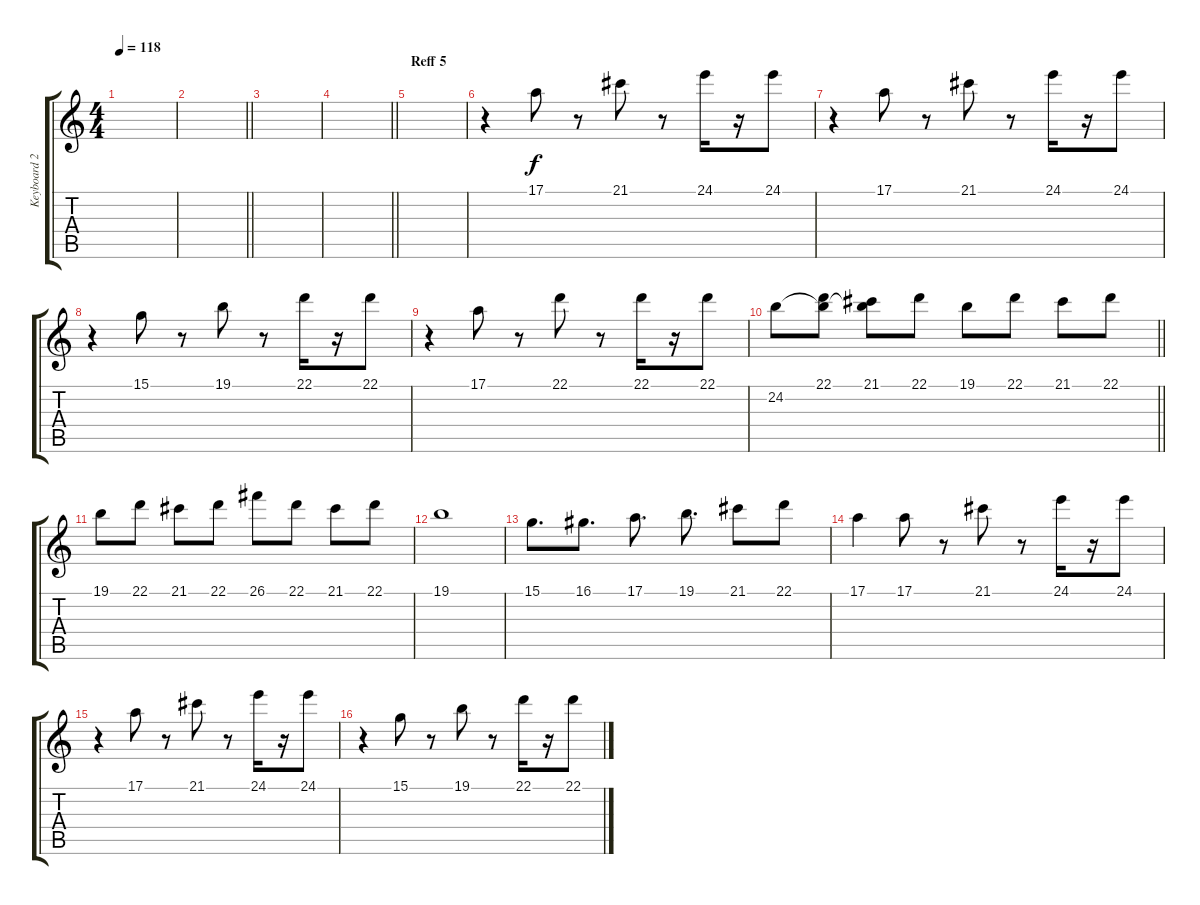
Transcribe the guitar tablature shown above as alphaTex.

\track ("Keyboard 2" "Keyboard 2") {instrument stringensemble1}
\staff {score tabs}
\tuning (E4 B3 G3 D3 A2 E2) {hide}
\ts (4 4)
\tempo 118
\clef g2
\ks c
|
\barLineRight lightlight
|
|
\barLineRight lightlight
|
\section ("" "Reff 5")
|
r.4 17.1.8 r.8 21.1.8 r.8 24.1.16 r.16 24.1.8 |
r.4 17.1.8 r.8 21.1.8 r.8 24.1.16 r.16 24.1.8 |
r.4 15.1.8 r.8 19.1.8 r.8 22.1.16 r.16 22.1.8 |
r.4 17.1.8 r.8 22.1.8 r.8 22.1.16 r.16 22.1.8 |
\barLineRight lightlight
24.2.8 (22.1 24.2{t}).8 (21.1 24.2{t}).8 22.1.8 19.1.8 22.1.8 21.1.8 22.1.8 |
19.1.8 22.1.8 21.1.8 22.1.8 26.1.8 22.1.8 21.1.8 22.1.8 |
19.1.1 |
15.1.8{d} 16.1.8{d} 17.1.8{d} 19.1.8{d} 21.1.8 22.1.8 |
17.1.4 17.1.8 r.8 21.1.8 r.8 24.1.16 r.16 24.1.8 |
r.4 17.1.8 r.8 21.1.8 r.8 24.1.16 r.16 24.1.8 |
r.4 15.1.8 r.8 19.1.8 r.8 22.1.16 r.16 22.1.8
